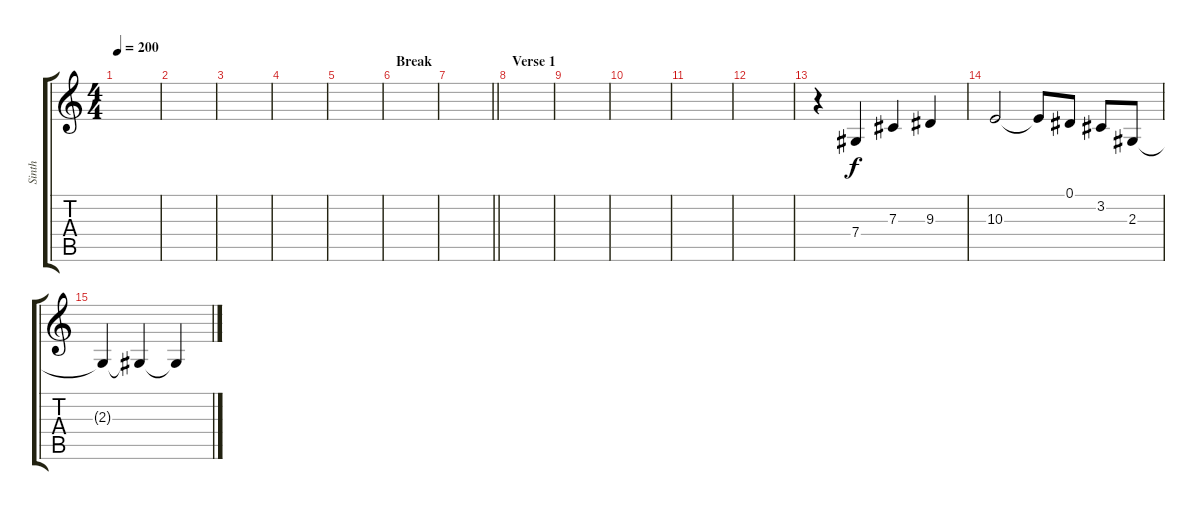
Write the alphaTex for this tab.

\track ("Sinth" "Sinth") {instrument stringensemble1}
\staff {score tabs}
\tuning (Eb4 Bb3 Gb3 Db3 Ab2 Eb2) {hide}
\ts (4 4)
\tempo 200
\clef g2
\ks c
|
|
|
|
|
\section ("" "Break")
|
\barLineRight lightlight
|
\section ("" "Verse 1")
|
|
|
|
|
r.4 7.4.4 7.3.4 9.3.4 |
10.3.2 10.3{t}.8 0.1.8 3.2.8 2.3.8 |
2.3{t}.4 2.3{t}.4 2.3{t}.4
